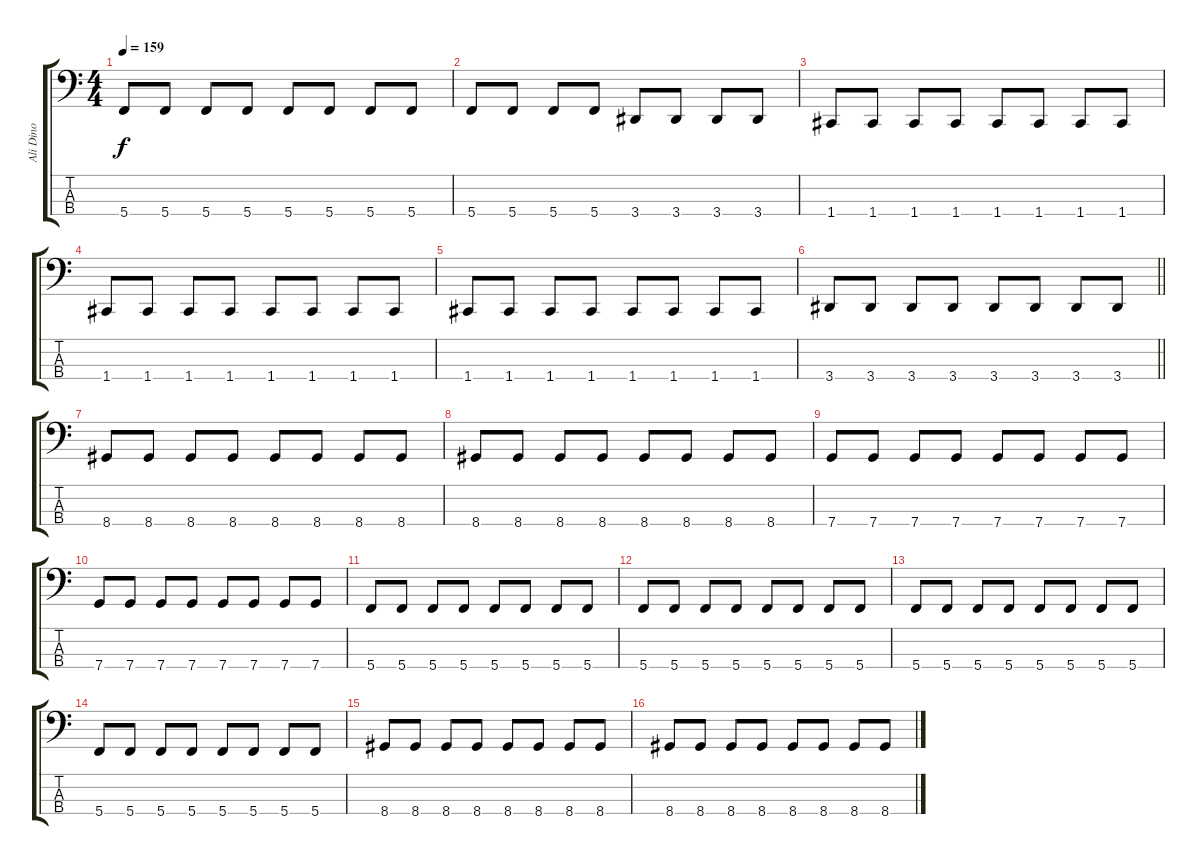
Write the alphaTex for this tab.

\track ("Ali Dino" "Ali Dino") {instrument electricbasspick}
\staff {score tabs}
\tuning (F2 C2 G1 C1) {hide}
\ts (4 4)
\tempo 159
\clef f4
\ks c
5.4.8{dy f} 5.4.8 5.4.8 5.4.8 5.4.8 5.4.8 5.4.8 5.4.8 |
5.4.8 5.4.8 5.4.8 5.4.8 3.4.8 3.4.8 3.4.8 3.4.8 |
1.4.8 1.4.8 1.4.8 1.4.8 1.4.8 1.4.8 1.4.8 1.4.8 |
1.4.8 1.4.8 1.4.8 1.4.8 1.4.8 1.4.8 1.4.8 1.4.8 |
1.4.8 1.4.8 1.4.8 1.4.8 1.4.8 1.4.8 1.4.8 1.4.8 |
\barLineRight lightlight
3.4.8 3.4.8 3.4.8 3.4.8 3.4.8 3.4.8 3.4.8 3.4.8 |
8.4.8 8.4.8 8.4.8 8.4.8 8.4.8 8.4.8 8.4.8 8.4.8 |
8.4.8 8.4.8 8.4.8 8.4.8 8.4.8 8.4.8 8.4.8 8.4.8 |
7.4.8 7.4.8 7.4.8 7.4.8 7.4.8 7.4.8 7.4.8 7.4.8 |
7.4.8 7.4.8 7.4.8 7.4.8 7.4.8 7.4.8 7.4.8 7.4.8 |
5.4.8 5.4.8 5.4.8 5.4.8 5.4.8 5.4.8 5.4.8 5.4.8 |
5.4.8 5.4.8 5.4.8 5.4.8 5.4.8 5.4.8 5.4.8 5.4.8 |
5.4.8 5.4.8 5.4.8 5.4.8 5.4.8 5.4.8 5.4.8 5.4.8 |
5.4.8 5.4.8 5.4.8 5.4.8 5.4.8 5.4.8 5.4.8 5.4.8 |
8.4.8 8.4.8 8.4.8 8.4.8 8.4.8 8.4.8 8.4.8 8.4.8 |
8.4.8 8.4.8 8.4.8 8.4.8 8.4.8 8.4.8 8.4.8 8.4.8
